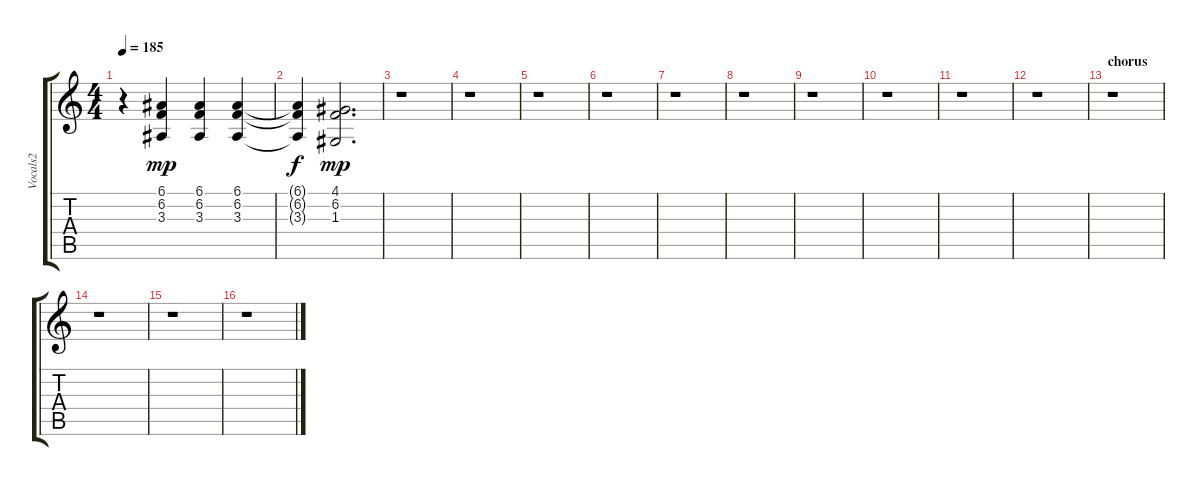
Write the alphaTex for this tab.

\track ("Vocals2" "Vocals2") {instrument lead2sawtooth}
\staff {score tabs}
\tuning (E4 B3 G3 D3 A2 E2) {hide}
\ts (4 4)
\tempo 185
\clef g2
\ks c
r.4{dy f instrument choiraahs} (6.1 6.2 3.3).4{dy mp} (6.1 6.2 3.3).4 (6.1 6.2 3.3).4 |
(6.1{t} 6.2{t} 3.3{t}).4{dy f} (4.1 6.2 1.3).2{d dy mp} |
\section ("" "")
r.1 |
r.1 |
r.1 |
r.1 |
r.1 |
r.1 |
r.1 |
r.1 |
r.1 |
r.1 |
\section ("" "chorus")
r.1 |
r.1 |
r.1 |
r.1
